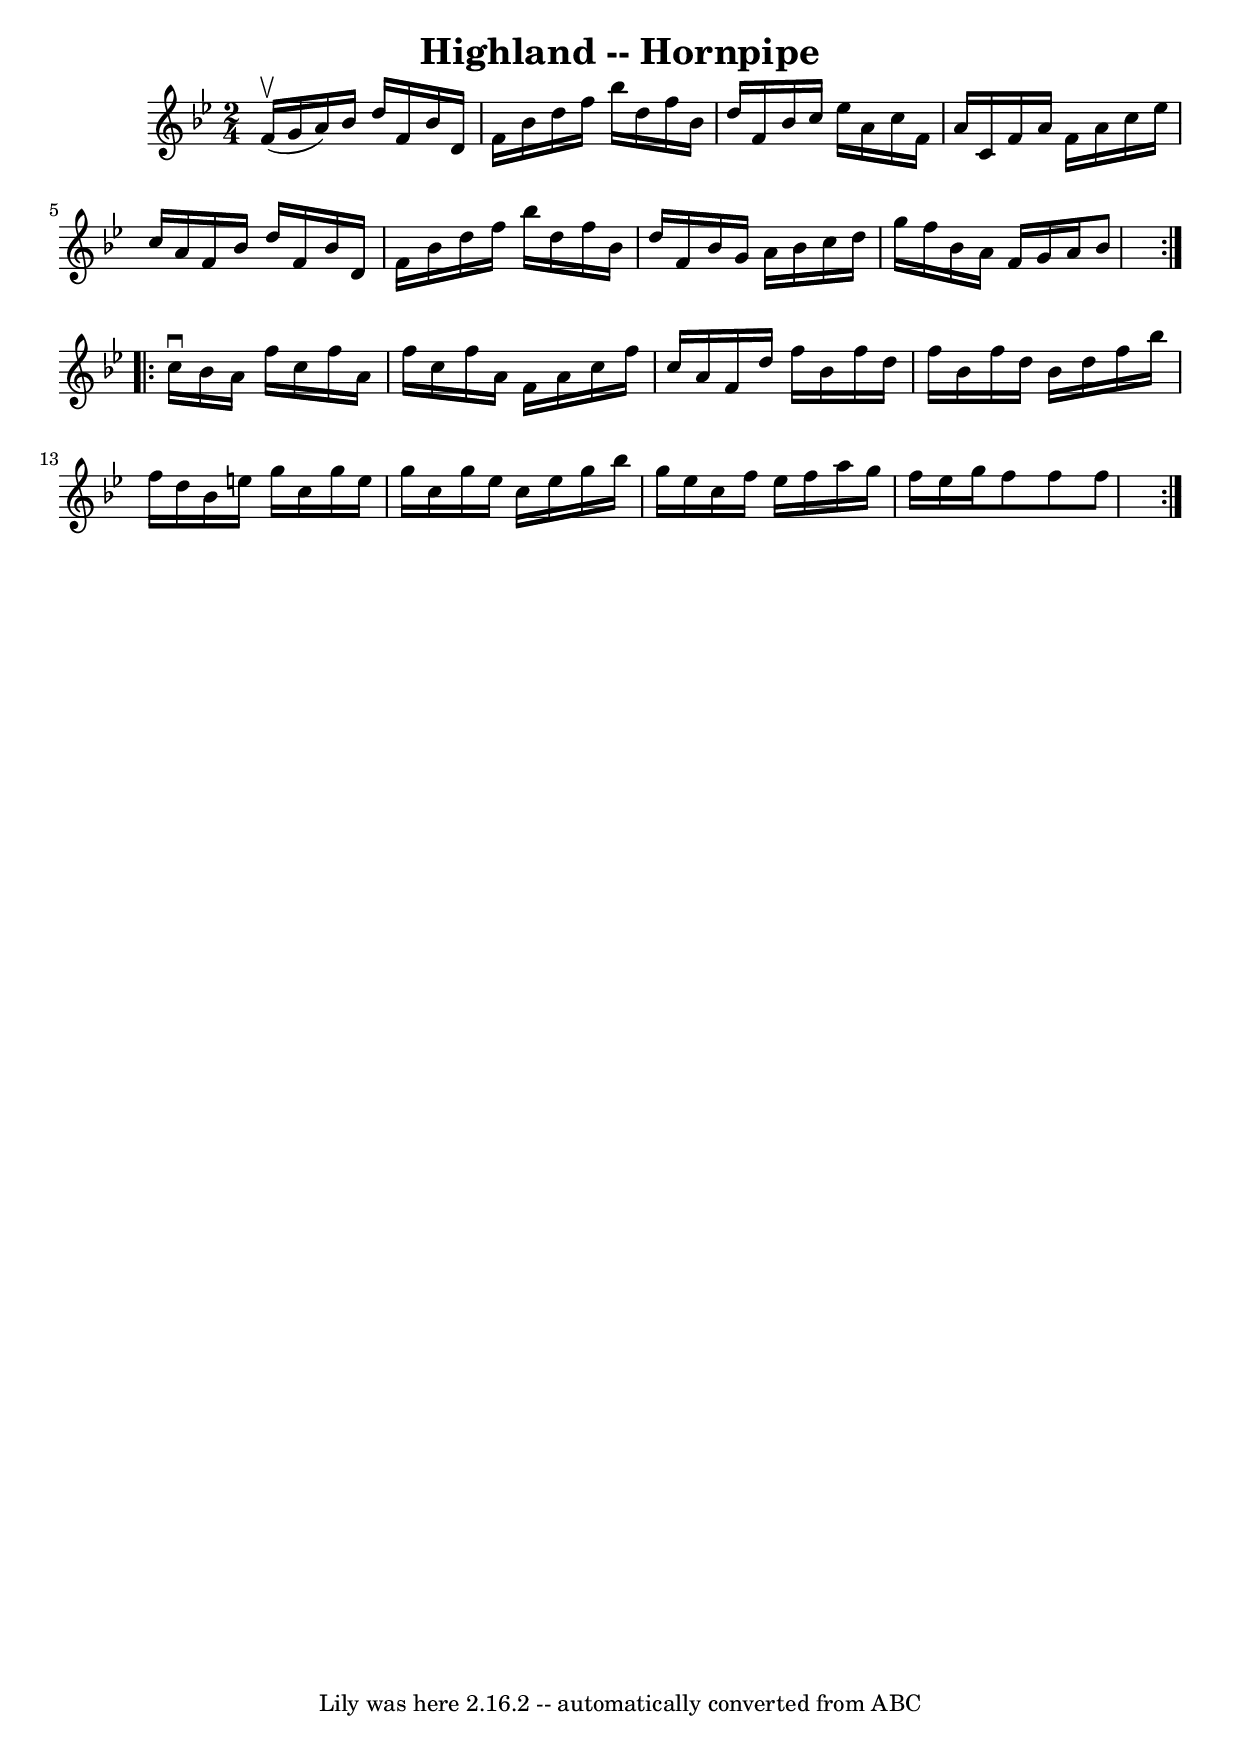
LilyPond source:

\version "2.7.40"
\include "Mammoth.ily"
\header {
	%% book = "Cole's 1000 Fiddle Tunes"
	crossRefNumber = "1"
	footnotes = ""
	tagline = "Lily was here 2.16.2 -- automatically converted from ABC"
	title = "Highland -- Hornpipe"
}
voicedefault =  {


\repeat volta 2 {
\time 2/4 
\key bes \major f'16 (^\upbow g'16 a'16) |
   
bes'16 d''16 f'16 bes'16 d'16 f'16 bes'16 d''16  |
  
 f''16 bes''16 d''16 f''16 bes'16 d''16 f'16 bes'16  
|
 c''16 ees''16 a'16 c''16 f'16 a'16 c'16 f'16  
|
 a'16 f'16 a'16 c''16 ees''16 c''16 a'16 f'16  
|
 bes'16 d''16 f'16 bes'16 d'16 f'16 bes'16    
d''16  |
 f''16 bes''16 d''16 f''16 bes'16 d''16 f'16 
 bes'16  |
 g'16 a'16 bes'16 c''16 d''16 g''16    
f''16 bes'16  |
 a'16 f'16 g'16 a'16 bes'8  }     
\repeat volta 2 { c''16^\downbow bes'16  |
 a'16 f''16 c''16 
 f''16 a'16 f''16 c''16 f''16  |
 a'16 f'16 a'16    
c''16 f''16 c''16 a'16 f'16  |
 d''16 f''16 bes'16    
f''16 d''16 f''16 bes'16 f''16  |
 d''16 bes'16 d''16 
 f''16 bes''16 f''16 d''16 bes'16  |
 e''16 g''16    
c''16 g''16 e''16 g''16 c''16 g''16  |
 ees''16 c''16 
 ees''16 g''16 bes''16 g''16 ees''16 c''16  |
 f''16   
 ees''16 f''16 a''16 g''16 f''16 ees''16 g''16  |
   
f''8 f''8 f''8  }   
}

\score{
    <<

	\context Staff="default"
	{
	    \voicedefault 
	}

    >>
	\layout {
	}
	\midi {}
}
